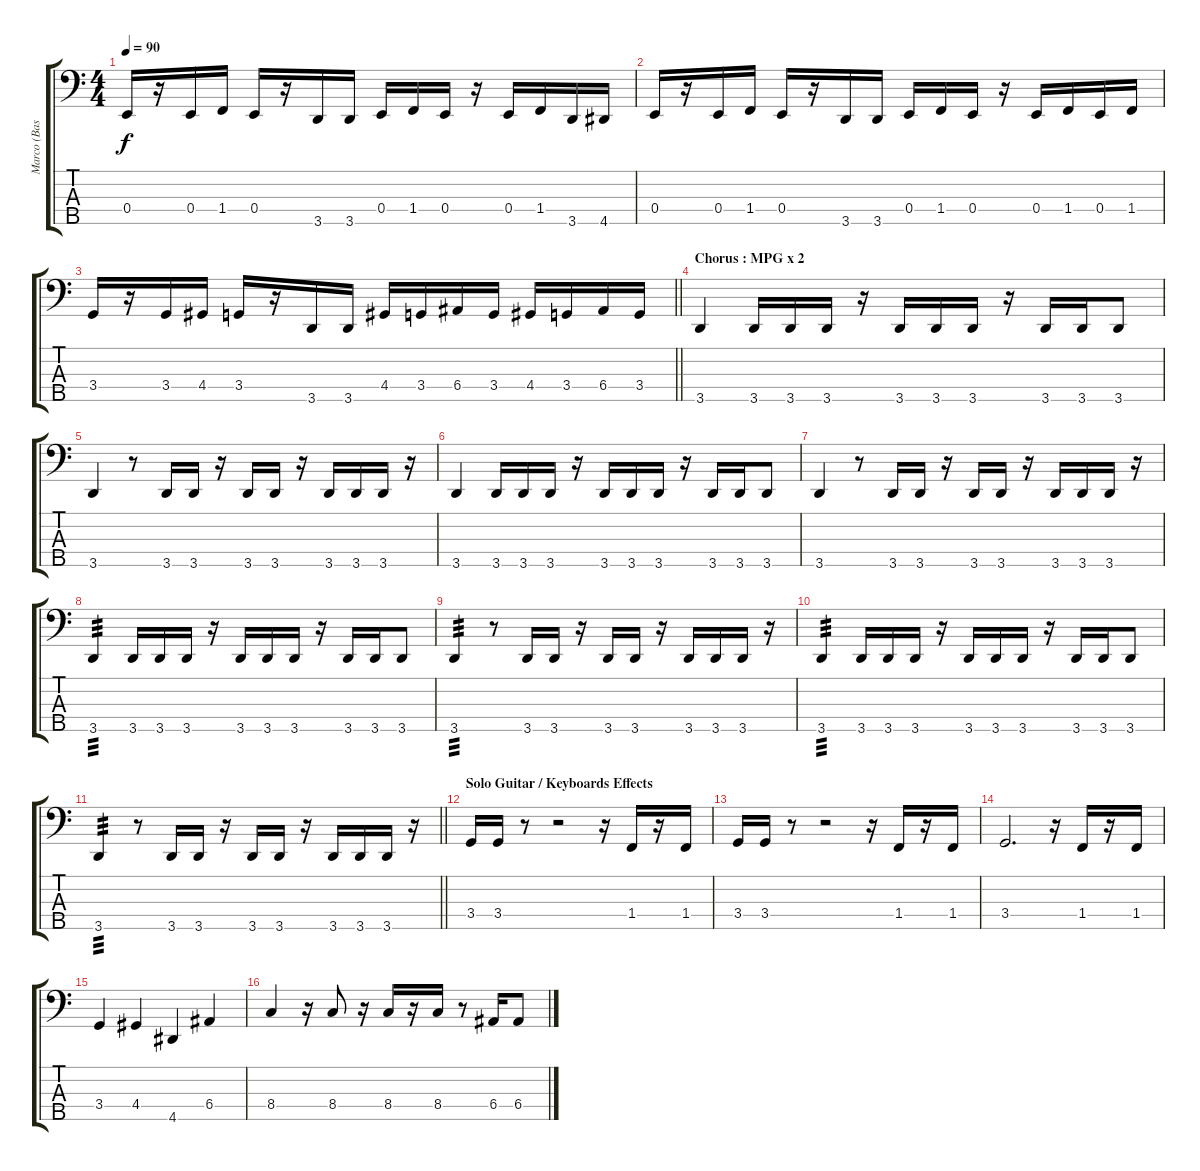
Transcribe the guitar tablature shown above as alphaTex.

\track ("Marco (Bass - BEADG)" "Marco (Bas") {instrument electricbasspick}
\staff {score tabs}
\tuning (G2 D2 A1 E1 B0) {hide}
\ts (4 4)
\tempo 90
\clef f4
\ks c
0.4.16{dy f} r.16 0.4.16 1.4.16 0.4.16 r.16 3.5.16 3.5.16 0.4.16 1.4.16 0.4.16 r.16 0.4.16 1.4.16 3.5.16 4.5.16 |
0.4.16 r.16 0.4.16 1.4.16 0.4.16 r.16 3.5.16 3.5.16 0.4.16 1.4.16 0.4.16 r.16 0.4.16 1.4.16 0.4.16 1.4.16 |
\barLineRight lightlight
3.4.16 r.16 3.4.16 4.4.16 3.4.16 r.16 3.5.16 3.5.16 4.4.16 3.4.16 6.4.16 3.4.16 4.4.16 3.4.16 6.4.16 3.4.16 |
\section ("" "Chorus : MPG x 2")
3.5.4 3.5.16 3.5.16 3.5.16 r.16 3.5.16 3.5.16 3.5.16 r.16 3.5.16 3.5.16 3.5.8 |
3.5.4 r.8 3.5.16 3.5.16 r.16 3.5.16 3.5.16 r.16 3.5.16 3.5.16 3.5.16 r.16 |
3.5.4 3.5.16 3.5.16 3.5.16 r.16 3.5.16 3.5.16 3.5.16 r.16 3.5.16 3.5.16 3.5.8 |
3.5.4 r.8 3.5.16 3.5.16 r.16 3.5.16 3.5.16 r.16 3.5.16 3.5.16 3.5.16 r.16 |
3.5.4{tp 3} 3.5.16 3.5.16 3.5.16 r.16 3.5.16 3.5.16 3.5.16 r.16 3.5.16 3.5.16 3.5.8 |
3.5.4{tp 3} r.8 3.5.16 3.5.16 r.16 3.5.16 3.5.16 r.16 3.5.16 3.5.16 3.5.16 r.16 |
3.5.4{tp 3} 3.5.16 3.5.16 3.5.16 r.16 3.5.16 3.5.16 3.5.16 r.16 3.5.16 3.5.16 3.5.8 |
\barLineRight lightlight
3.5.4{tp 3} r.8 3.5.16 3.5.16 r.16 3.5.16 3.5.16 r.16 3.5.16 3.5.16 3.5.16 r.16 |
\section ("" "Solo Guitar / Keyboards Effects")
3.4.16 3.4.16 r.8 r.2 r.16 1.4.16 r.16 1.4.16 |
3.4.16 3.4.16 r.8 r.2 r.16 1.4.16 r.16 1.4.16 |
3.4.2{d} r.16 1.4.16 r.16 1.4.16 |
3.4.4 4.4.4 4.5.4 6.4.4 |
8.4.4 r.16 8.4.8 r.16 8.4.16 r.16 8.4.16 r.8 6.4.16 6.4.8
